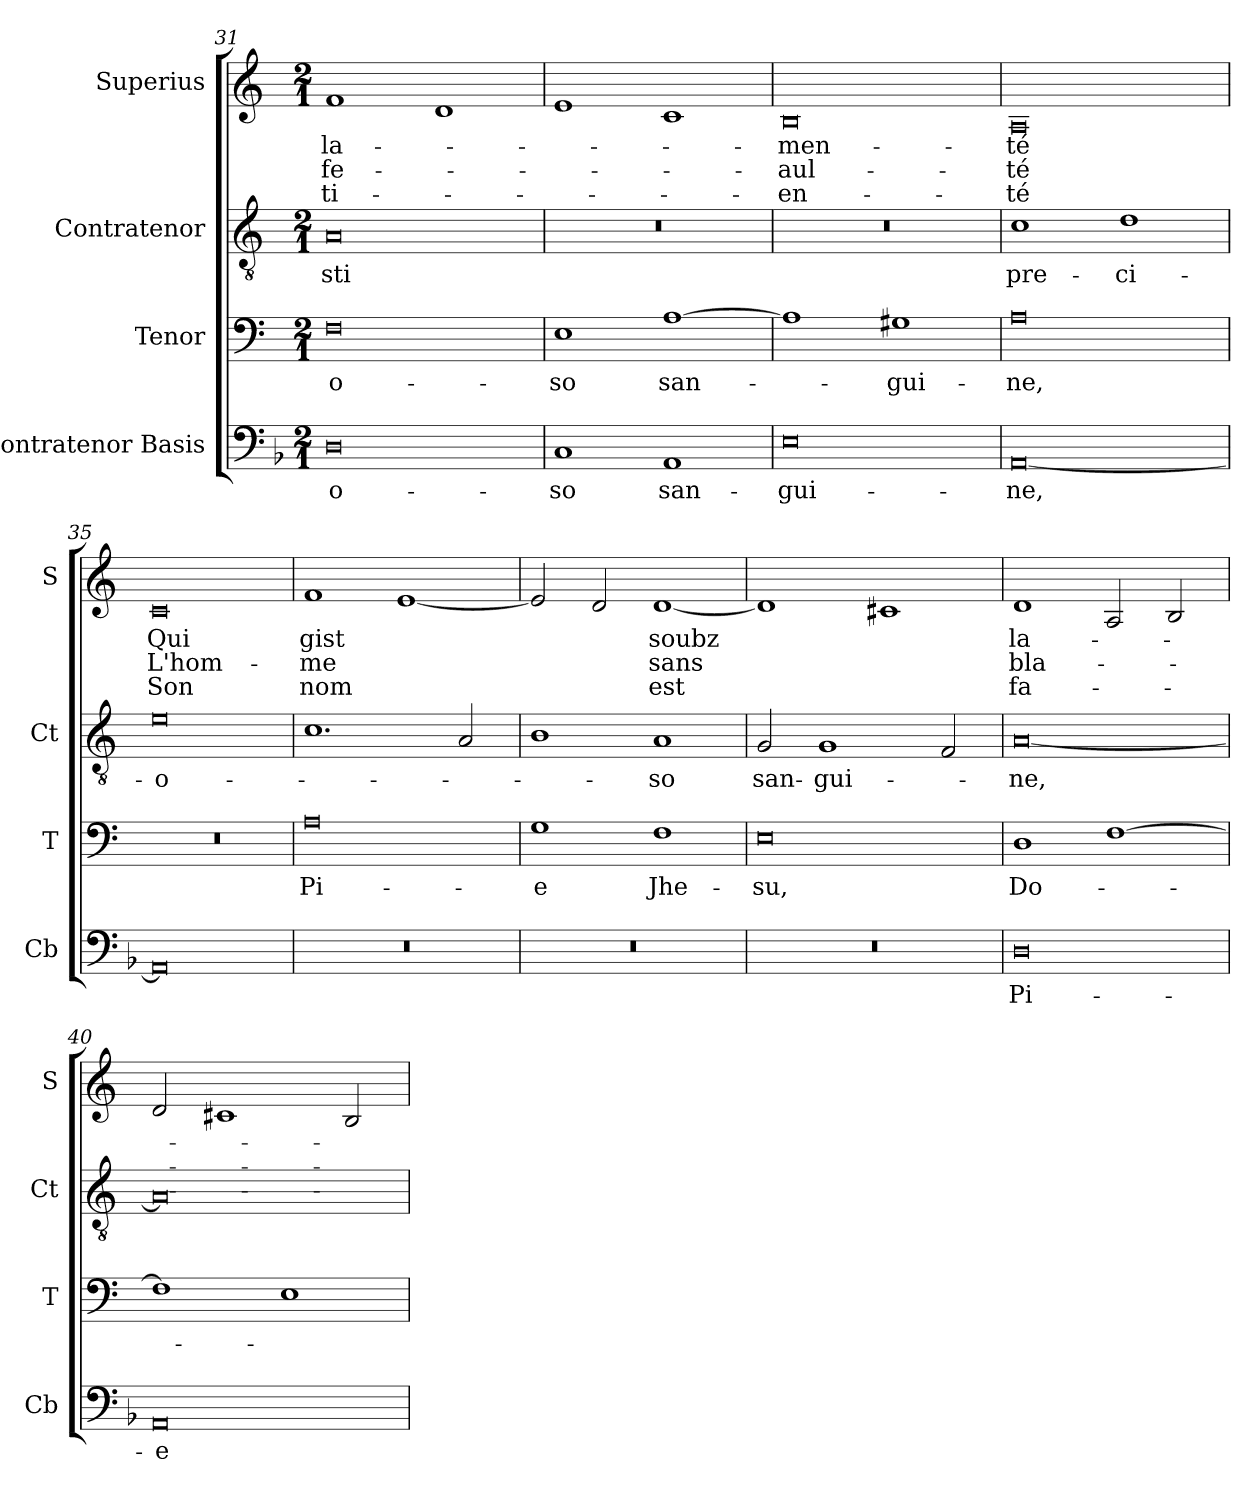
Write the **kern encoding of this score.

**kern	**text	**kern	**text	**kern	**text	**kern	**text	**text	**text
*part4	*part4	*part3	*part3	*part2	*part2	*part1	*part1	*part1	*part1
*staff4	*staff4	*staff3	*staff3	*staff2	*staff2	*staff1	*staff1	*staff1	*staff1
*I"Contratenor Basis	*	*I"Tenor	*	*I"Contratenor	*	*I"Superius	*	*	*
*I'Cb	*	*I'T	*	*I'Ct	*	*I'S	*	*	*
*clefF4	*	*clefF4	*	*clefGv2	*	*clefG2	*	*	*
*k[b-]	*	*k[]	*	*k[]	*	*k[]	*	*	*
*M2/1	*	*M2/1	*	*M2/1	*	*M2/1	*	*	*
=31	=31	=31	=31	=31	=31	=31	=31	=31	=31
0D	-o-	0F	-o-	0A	-sti	1f	la-	fe-	-ti-
.	.	.	.	.	.	1d	.	.	.
=32	=32	=32	=32	=32	=32	=32	=32	=32	=32
1C	-so	1E	-so	0r	.	1e	.	.	.
1AA	san-	[1A	san-	.	.	1c	.	.	.
=33	=33	=33	=33	=33	=33	=33	=33	=33	=33
0E	-gui-	1A]	.	0r	.	0B	-men-	-aul-	-en-
.	.	1G#X	-gui-	.	.	.	.	.	.
=34	=34	=34	=34	=34	=34	=34	=34	=34	=34
[0AA	-ne,	0A	-ne,	1c	pre-	0A	-té	-té	-té
.	.	.	.	1d	-ci-	.	.	.	.
=35	=35	=35	=35	=35	=35	=35	=35	=35	=35
0AA]	.	0r	.	0e	-o-	0c	Qui	L'hom-	Son
=36	=36	=36	=36	=36	=36	=36	=36	=36	=36
0r	.	0A	Pi-	1.c	.	1f	gist	-me	nom
.	.	.	.	.	.	[1e	.	.	.
.	.	.	.	2A	.	.	.	.	.
=37	=37	=37	=37	=37	=37	=37	=37	=37	=37
0r	.	1G	-e	1B	.	2e]	.	.	.
.	.	.	.	.	.	2d	.	.	.
.	.	1F	Jhe-	1A	-so	[1d	soubz	sans	est
=38	=38	=38	=38	=38	=38	=38	=38	=38	=38
0r	.	0E	-su,	2G	san-	1d]	.	.	.
.	.	.	.	1G	-gui-	.	.	.	.
.	.	.	.	.	.	1c#X	.	.	.
.	.	.	.	2F	.	.	.	.	.
=39	=39	=39	=39	=39	=39	=39	=39	=39	=39
0D	Pi-	1D	Do-	[0A	-ne,	1d	la-	bla-	fa-
.	.	[1F	.	.	.	2A	.	.	.
.	.	.	.	.	.	2B	.	.	.
=40	=40	=40	=40	=40	=40	=40	=40	=40	=40
0AA	-e	1F]	.	0A]	.	2d	.	.	.
.	.	.	.	.	.	1c#X	.	.	.
.	.	1E	.	.	.	.	.	.	.
.	.	.	.	.	.	2B	.	.	.
=	=	=	=	=	=	=	=	=	=
*-	*-	*-	*-	*-	*-	*-	*-	*-	*-
